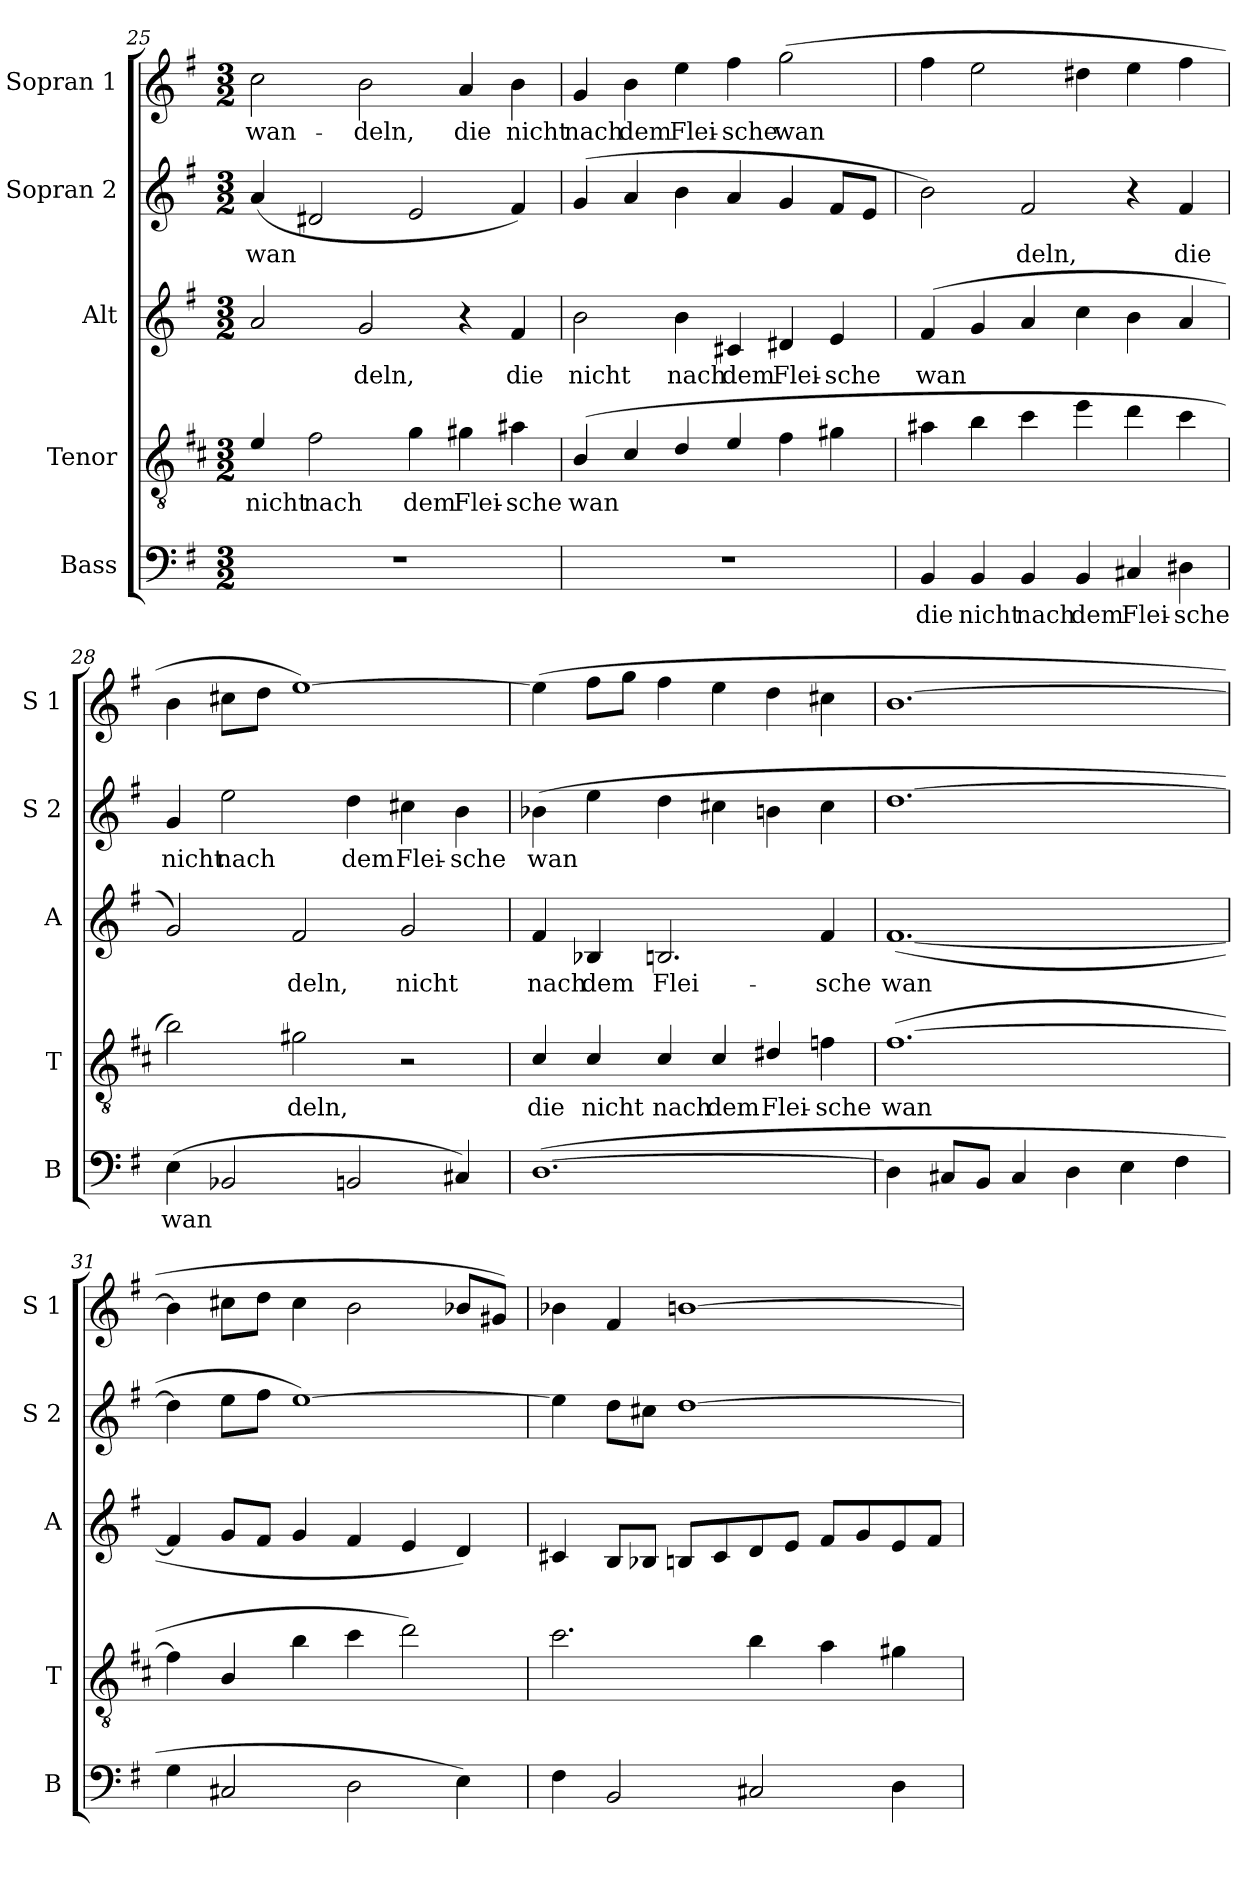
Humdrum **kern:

**kern	**text	**kern	**text	**kern	**text	**kern	**text	**kern	**text
*part5	*part5	*part4	*part4	*part3	*part3	*part2	*part2	*part1	*part1
*staff5	*staff5	*staff4	*staff4	*staff3	*staff3	*staff2	*staff2	*staff1	*staff1
*I"Bass	*	*I"Tenor	*	*I"Alt	*	*I"Sopran 2	*	*I"Sopran 1	*
*I'B	*	*I'T	*	*I'A	*	*I'S 2	*	*I'S 1	*
*clefF4	*	*clefGv2	*	*clefG2	*	*clefG2	*	*clefG2	*
*	*	*ITrd4c7	*	*	*	*	*	*	*
*k[f#]	*	*k[f#]	*	*k[f#]	*	*k[f#]	*	*k[f#]	*
*M3/2	*	*M3/2	*	*M3/2	*	*M3/2	*	*M3/2	*
=25	=25	=25	=25	=25	=25	=25	=25	=25	=25
!	!	!	!LO:LY:b	!	!	!	!LO:LY:b	!	!LO:LY:b
1.r	.	4A/	nicht	2a/	.	(4a/	wan	2cc\	wan-
!	!	!	!LO:LY:b	!	!	!	!	!	!
.	.	2B\	nach	.	.	2d#X/	.	.	.
!	!	!	!	!	!LO:LY:b	!	!	!	!LO:LY:b
.	.	.	.	2g/	deln,	.	.	2b\	deln,
!	!	!	!LO:LY:b	!	!	!	!	!	!
.	.	4c\	dem	.	.	2e/	.	.	.
!	!	!	!LO:LY:b	!	!	!	!	!	!LO:LY:b
.	.	4c#X\	Flei-	4r	.	.	.	4a/	die
!	!	!	!LO:LY:b	!	!LO:LY:b	!	!	!	!LO:LY:b
.	.	4d#X\	sche	4f#/	die	4f#/)	.	4b\	nicht
!!LO:LB:g=z
=26	=26	=26	=26	=26	=26	=26	=26	=26	=26
!	!	!	!LO:LY:b	!	!LO:LY:b	!	!LO:LY:b	!	!LO:LY:b
1.r	.	(4E/	wan	2b\	nicht	(4g/	-	4g/	nach
!	!	!	!	!	!	!	!	!	!LO:LY:b
.	.	4F#/	.	.	.	4a/	.	4b\	dem
!	!	!	!	!	!LO:LY:b	!	!	!	!LO:LY:b
.	.	4G/	.	4b\	nach	4b\	.	4ee\	Flei-
!	!	!	!	!	!LO:LY:b	!	!	!	!LO:LY:b
.	.	4A/	.	4c#X/	dem	4a/	.	4ff#\	sche
!	!	!	!	!	!LO:LY:b	!	!	!	!LO:LY:b
.	.	4B\	.	4d#X/	Flei-	4g/	.	(2gg\	wan
!	!	!	!	!	!LO:LY:b	!	!	!	!
.	.	4c#X\	.	4e/	sche	8f#/L	.	.	.
.	.	.	.	.	.	8e/J	.	.	.
=27	=27	=27	=27	=27	=27	=27	=27	=27	=27
!	!LO:LY:b	!	!	!	!LO:LY:b	!	!	!	!
4BB/	die	4d#X\	.	(4f#/	wan	2b\)	.	4ff#\	.
!	!LO:LY:b	!	!	!	!	!	!	!	!
4BB/	nicht	4e\	.	4g/	.	.	.	2ee\	.
!	!LO:LY:b	!	!	!	!	!	!LO:LY:b	!	!
4BB/	nach	4f#\	.	4a/	.	2f#/	deln,	.	.
!	!LO:LY:b	!	!	!	!	!	!	!	!
4BB/	dem	4a\	.	4cc\	.	.	.	4dd#X\	.
!	!LO:LY:b	!	!	!	!	!	!	!	!
4C#X/	Flei-	4g\	.	4b\	.	4r	.	4ee\	.
!	!LO:LY:b	!	!	!	!	!	!LO:LY:b	!	!
4D#X\	sche	4f#\	.	4a/	.	4f#/	die	4ff#\	.
=28	=28	=28	=28	=28	=28	=28	=28	=28	=28
!	!LO:LY:b	!	!	!	!	!	!LO:LY:b	!	!
(4E\	wan	2e\)	.	2g/)	.	4g/	nicht	4b\	.
!	!	!	!	!	!	!	!LO:LY:b	!	!
2BB-X/	.	.	.	.	.	2ee\	nach	8cc#X\L	.
.	.	.	.	.	.	.	.	8dd\J	.
!	!	!	!LO:LY:b	!	!LO:LY:b	!	!	!	!
.	.	2c#X\	deln,	2f#/	deln,	.	.	[1ee)	.
!	!	!	!	!	!	!	!LO:LY:b	!	!
2BBn/	.	.	.	.	.	4dd\	dem	.	.
!	!	!	!	!	!LO:LY:b	!	!LO:LY:b	!	!
.	.	2r	.	2g/	nicht	4cc#X\	Flei-	.	.
!	!	!	!	!	!	!	!LO:LY:b	!	!
4C#X/)	.	.	.	.	.	4b\	sche	.	.
!!LO:PB:g=z
=29	=29	=29	=29	=29	=29	=29	=29	=29	=29
!	!LO:LY:b	!	!LO:LY:b	!	!LO:LY:b	!	!LO:LY:b	!	!
([1.D	-	4F#/	die	4f#/	nach	(4b-X\	wan	(4ee\]	.
!	!	!	!LO:LY:b	!	!LO:LY:b	!	!	!	!
.	.	4F#/	nicht	4B-X/	dem	4ee\	.	8ff#\L	.
.	.	.	.	.	.	.	.	8gg\J	.
!	!	!	!LO:LY:b	!	!LO:LY:b	!	!	!	!
.	.	4F#/	nach	2.Bn/	Flei-	4dd\	.	4ff#\	.
!	!	!	!LO:LY:b	!	!	!	!	!	!
.	.	4F#/	dem	.	.	4cc#X\	.	4ee\	.
!	!	!	!LO:LY:b	!	!	!	!	!	!
.	.	4G#X/	Flei-	.	.	4bn\	.	4dd\	.
!	!	!	!LO:LY:b	!	!LO:LY:b	!	!	!	!
.	.	4B-X\	sche	4f#/	sche	4cc#\	.	4cc#X\	.
=30	=30	=30	=30	=30	=30	=30	=30	=30	=30
!	!	!	!LO:LY:b	!	!LO:LY:b	!	!	!	!
4D\]	.	([1.B	wan	([1.f#	wan	[1.dd	.	[1.b	.
8C#X/L	.	.	.	.	.	.	.	.	.
8BB/J	.	.	.	.	.	.	.	.	.
4C#/	.	.	.	.	.	.	.	.	.
4D\	.	.	.	.	.	.	.	.	.
4E\	.	.	.	.	.	.	.	.	.
4F#\	.	.	.	.	.	.	.	.	.
=31	=31	=31	=31	=31	=31	=31	=31	=31	=31
4G\	.	4B\]	.	4f#/]	.	4dd\]	.	4b\]	.
2C#X/	.	4E/	.	8g/L	.	8ee\L	.	8cc#X\L	.
.	.	.	.	8f#/J	.	8ff#\J	.	8dd\J	.
.	.	4e\	.	4g/	.	[1ee)	.	4cc#\	.
2D\	.	4f#\	.	4f#/	.	.	.	2b\	.
.	.	2g\)	.	4e/	.	.	.	.	.
4E\)	.	.	.	4d/)	.	.	.	8b-X/L	.
.	.	.	.	.	.	.	.	8g#X/J)	.
!!LO:LB:g=z
=32	=32	=32	=32	=32	=32	=32	=32	=32	=32
!	!LO:LY:b	!	!LO:LY:b	!	!LO:LY:b	!	!	!	!
4F#\	-	2.f#\	-	4c#X/	-	4ee\]	.	4b-X\	.
2BB/	.	.	.	8B/L	.	8dd\L	.	4f#/	.
.	.	.	.	8B-X/J	.	8cc#X\J	.	.	.
.	.	.	.	8Bn/L	.	[1dd	.	[1bn	.
.	.	.	.	8c#/	.	.	.	.	.
2C#X/	.	4e\	.	8d/	.	.	.	.	.
.	.	.	.	8e/J	.	.	.	.	.
.	.	4d\	.	8f#/L	.	.	.	.	.
.	.	.	.	8g/	.	.	.	.	.
4D\	.	4c#X\	.	8e/	.	.	.	.	.
.	.	.	.	8f#/J	.	.	.	.	.
=	=	=	=	=	=	=	=	=	=
*-	*-	*-	*-	*-	*-	*-	*-	*-	*-
